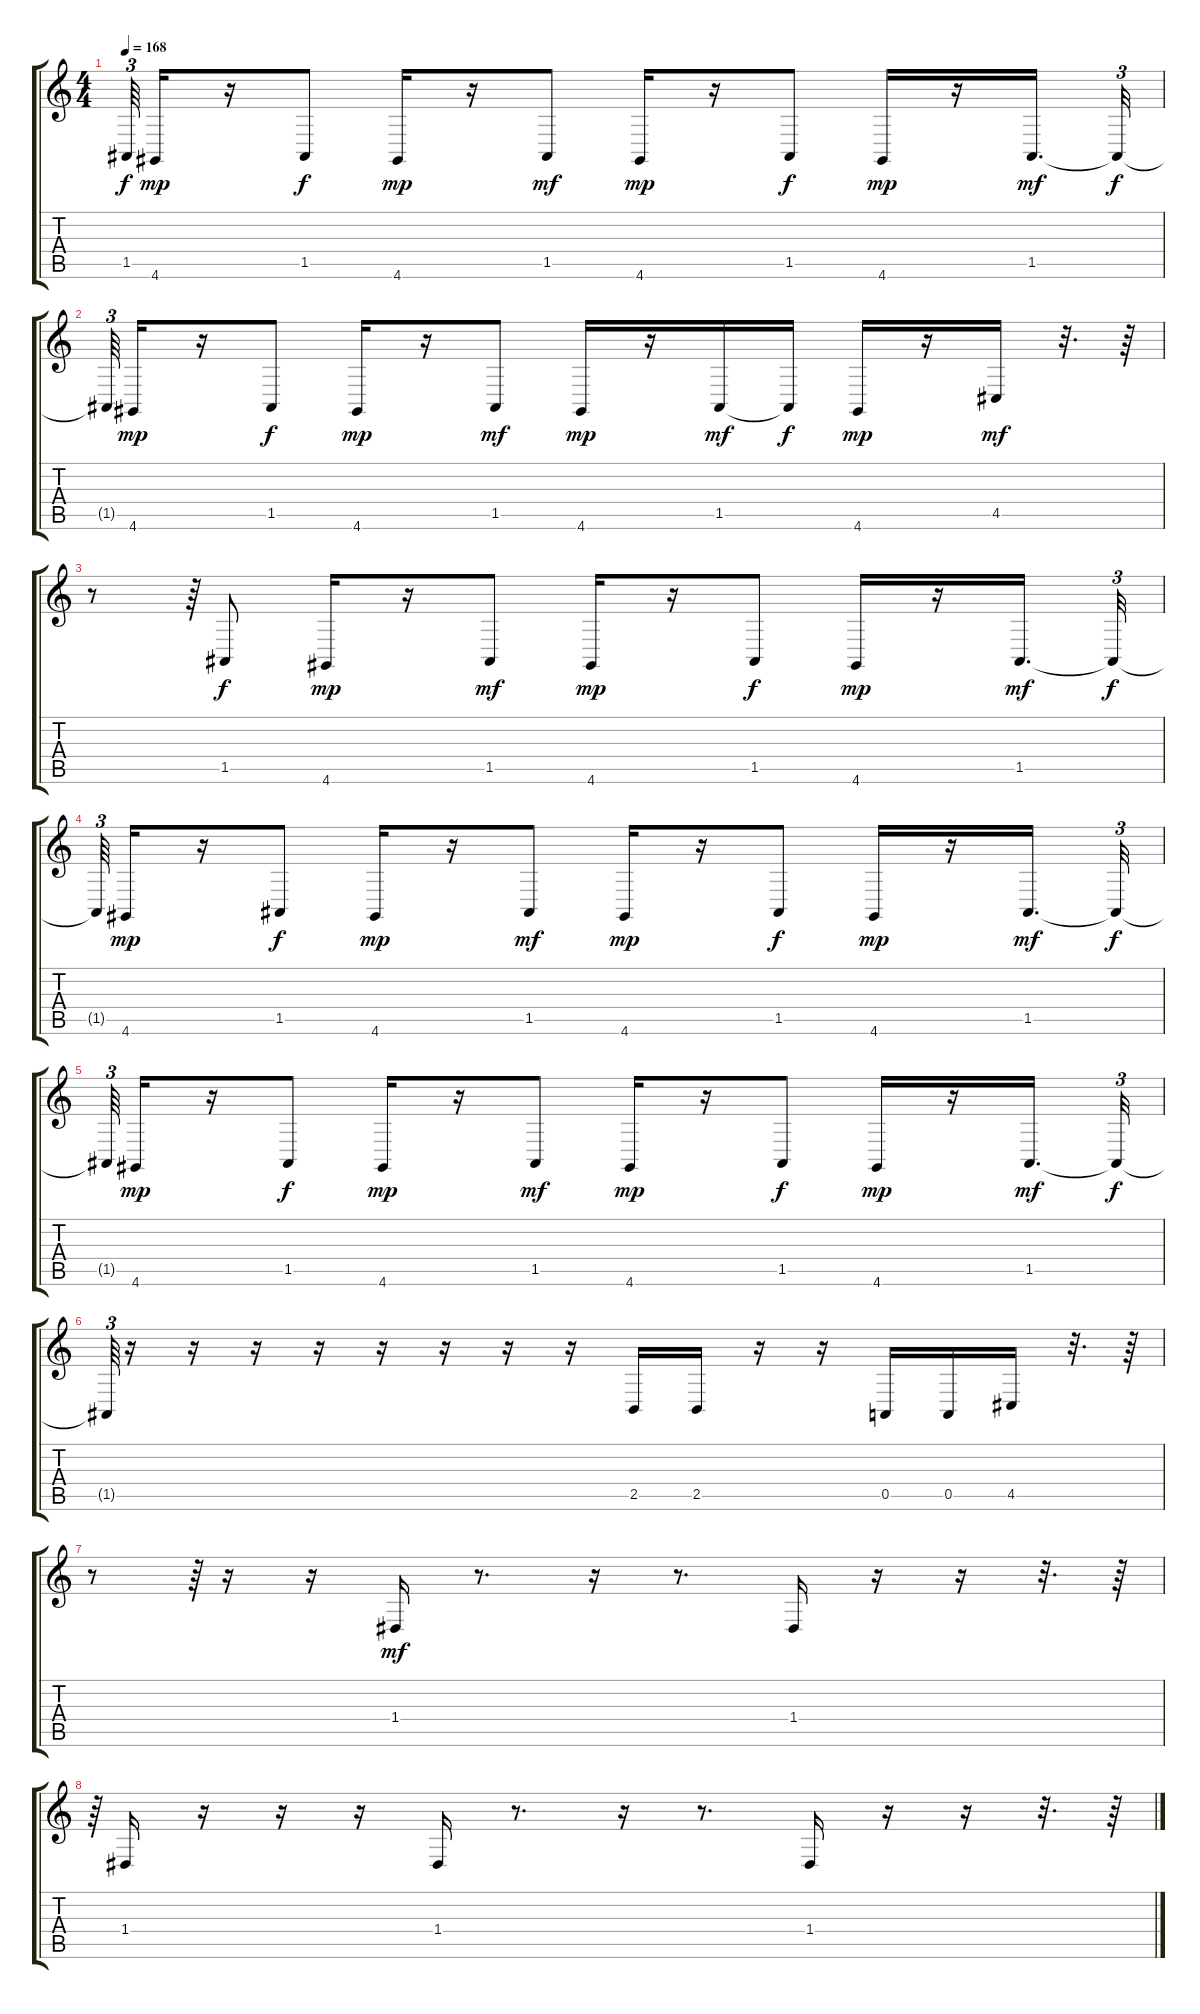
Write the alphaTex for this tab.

\track "" {instrument acousticgrandpiano}
\staff {score tabs}
\tuning (E4 B3 G3 D3 A2 E2) {hide}
\ts (4 4)
\tempo 168
\clef g2
\ks c
1.5{t}.64{tu (3 2) dy f} 4.6.16{dy mp} r.16 1.5.8{dy f} 4.6.16{dy mp} r.16 1.5.8{dy mf} 4.6.16{dy mp} r.16 1.5.8{dy f} 4.6.16{dy mp} r.16 1.5.16{d dy mf} 1.5{t}.32{tu (3 2) dy f} |
1.5{t}.64{tu (3 2)} 4.6.16{dy mp} r.16 1.5.8{dy f} 4.6.16{dy mp} r.16 1.5.8{dy mf} 4.6.16{dy mp} r.16 1.5.16{dy mf} 1.5{t}.16{dy f} 4.6.16{dy mp} r.16 4.5.16{dy mf} r.32{d} r.64 |
r.8 r.64{tu (3 2)} 1.5.8{dy f} 4.6.16{dy mp} r.16 1.5.8{dy mf} 4.6.16{dy mp} r.16 1.5.8{dy f} 4.6.16{dy mp} r.16 1.5.16{d dy mf} 1.5{t}.32{tu (3 2) dy f} |
1.5{t}.64{tu (3 2)} 4.6.16{dy mp} r.16 1.5.8{dy f} 4.6.16{dy mp} r.16 1.5.8{dy mf} 4.6.16{dy mp} r.16 1.5.8{dy f} 4.6.16{dy mp} r.16 1.5.16{d dy mf} 1.5{t}.32{tu (3 2) dy f} |
1.5{t}.64{tu (3 2)} 4.6.16{dy mp} r.16 1.5.8{dy f} 4.6.16{dy mp} r.16 1.5.8{dy mf} 4.6.16{dy mp} r.16 1.5.8{dy f} 4.6.16{dy mp} r.16 1.5.16{d dy mf} 1.5{t}.32{tu (3 2) dy f} |
1.5{t}.64{tu (3 2)} r.16 r.16 r.16 r.16 r.16 r.16 r.16 r.16 2.5.16 2.5.16 r.16 r.16 0.5.16 0.5.16 4.5.16 r.32{d} r.64 |
r.8 r.64{tu (3 2)} r.16 r.16 1.4.16{dy mf} r.8{d} r.16 r.8{d} 1.4.16 r.16 r.16 r.32{d} r.64 |
r.64{tu (3 2)} 1.4.16 r.16 r.16 r.16 1.4.16 r.8{d} r.16 r.8{d} 1.4.16 r.16 r.16 r.32{d} r.64
